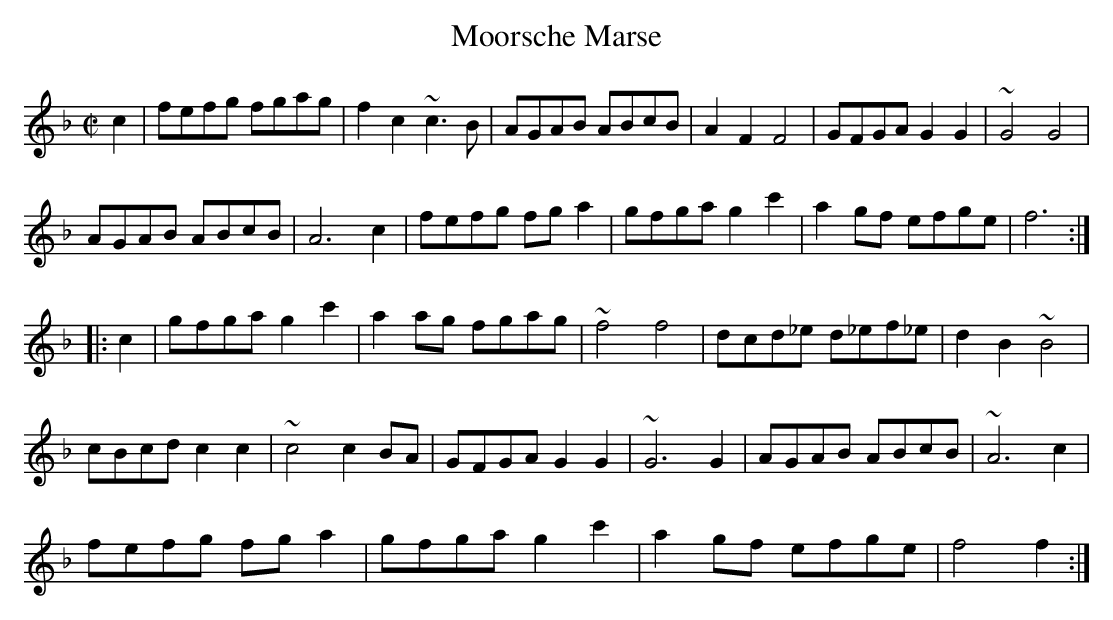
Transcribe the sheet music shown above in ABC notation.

X:1
T:Moorsche Marse
M:C|
K:Fmaj
c2|fefg fgag|f2c2~c3B|AGAB ABcB|A2F2F4|GFGAG2G2|~G4G4|
AGAB ABcB|A6c2|fefg fga2|gfgag2c'2|a2gf efge|f6:|
|:c2|gfgag2c'2|a2ag fgag|~f4f4|dcd_e d_ef_e|d2B2~B4|
cBcdc2c2|~c4c2BA|GFGAG2G2|~G6G2|AGAB ABcB|~A6c2|
fefg fga2|gfgag2c'2|a2gf efge|f4f2:|
